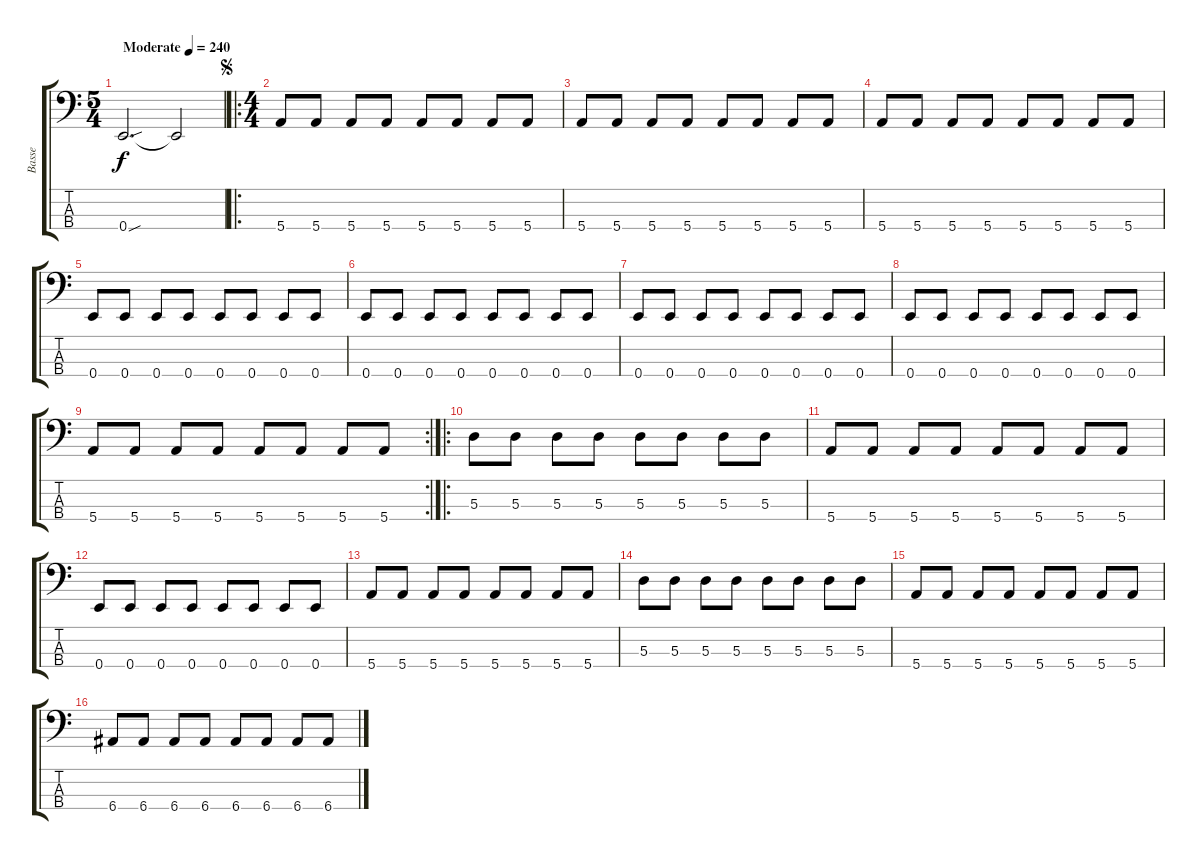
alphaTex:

\track ("Basse" "Basse") {instrument electricbasspick}
\staff {score tabs}
\tuning (G2 D2 A1 E1) {hide}
\ts (5 4)
\tempo (240 "Moderate")
\clef f4
\ks c
0.4{sou}.2{d dy f instrument electricbasspick} 0.4{t}.2 |
\ro
\ts (4 4)
\jump segno
5.4.8 5.4.8 5.4.8 5.4.8 5.4.8 5.4.8 5.4.8 5.4.8 |
5.4.8 5.4.8 5.4.8 5.4.8 5.4.8 5.4.8 5.4.8 5.4.8 |
5.4.8 5.4.8 5.4.8 5.4.8 5.4.8 5.4.8 5.4.8 5.4.8 |
0.4.8 0.4.8 0.4.8 0.4.8 0.4.8 0.4.8 0.4.8 0.4.8 |
0.4.8 0.4.8 0.4.8 0.4.8 0.4.8 0.4.8 0.4.8 0.4.8 |
0.4.8 0.4.8 0.4.8 0.4.8 0.4.8 0.4.8 0.4.8 0.4.8 |
0.4.8 0.4.8 0.4.8 0.4.8 0.4.8 0.4.8 0.4.8 0.4.8 |
\rc 2
5.4.8 5.4.8 5.4.8 5.4.8 5.4.8 5.4.8 5.4.8 5.4.8 |
\ro
5.3.8 5.3.8 5.3.8 5.3.8 5.3.8 5.3.8 5.3.8 5.3.8 |
5.4.8 5.4.8 5.4.8 5.4.8 5.4.8 5.4.8 5.4.8 5.4.8 |
0.4.8 0.4.8 0.4.8 0.4.8 0.4.8 0.4.8 0.4.8 0.4.8 |
5.4.8 5.4.8 5.4.8 5.4.8 5.4.8 5.4.8 5.4.8 5.4.8 |
5.3.8 5.3.8 5.3.8 5.3.8 5.3.8 5.3.8 5.3.8 5.3.8 |
5.4.8 5.4.8 5.4.8 5.4.8 5.4.8 5.4.8 5.4.8 5.4.8 |
6.4.8 6.4.8 6.4.8 6.4.8 6.4.8 6.4.8 6.4.8 6.4.8
